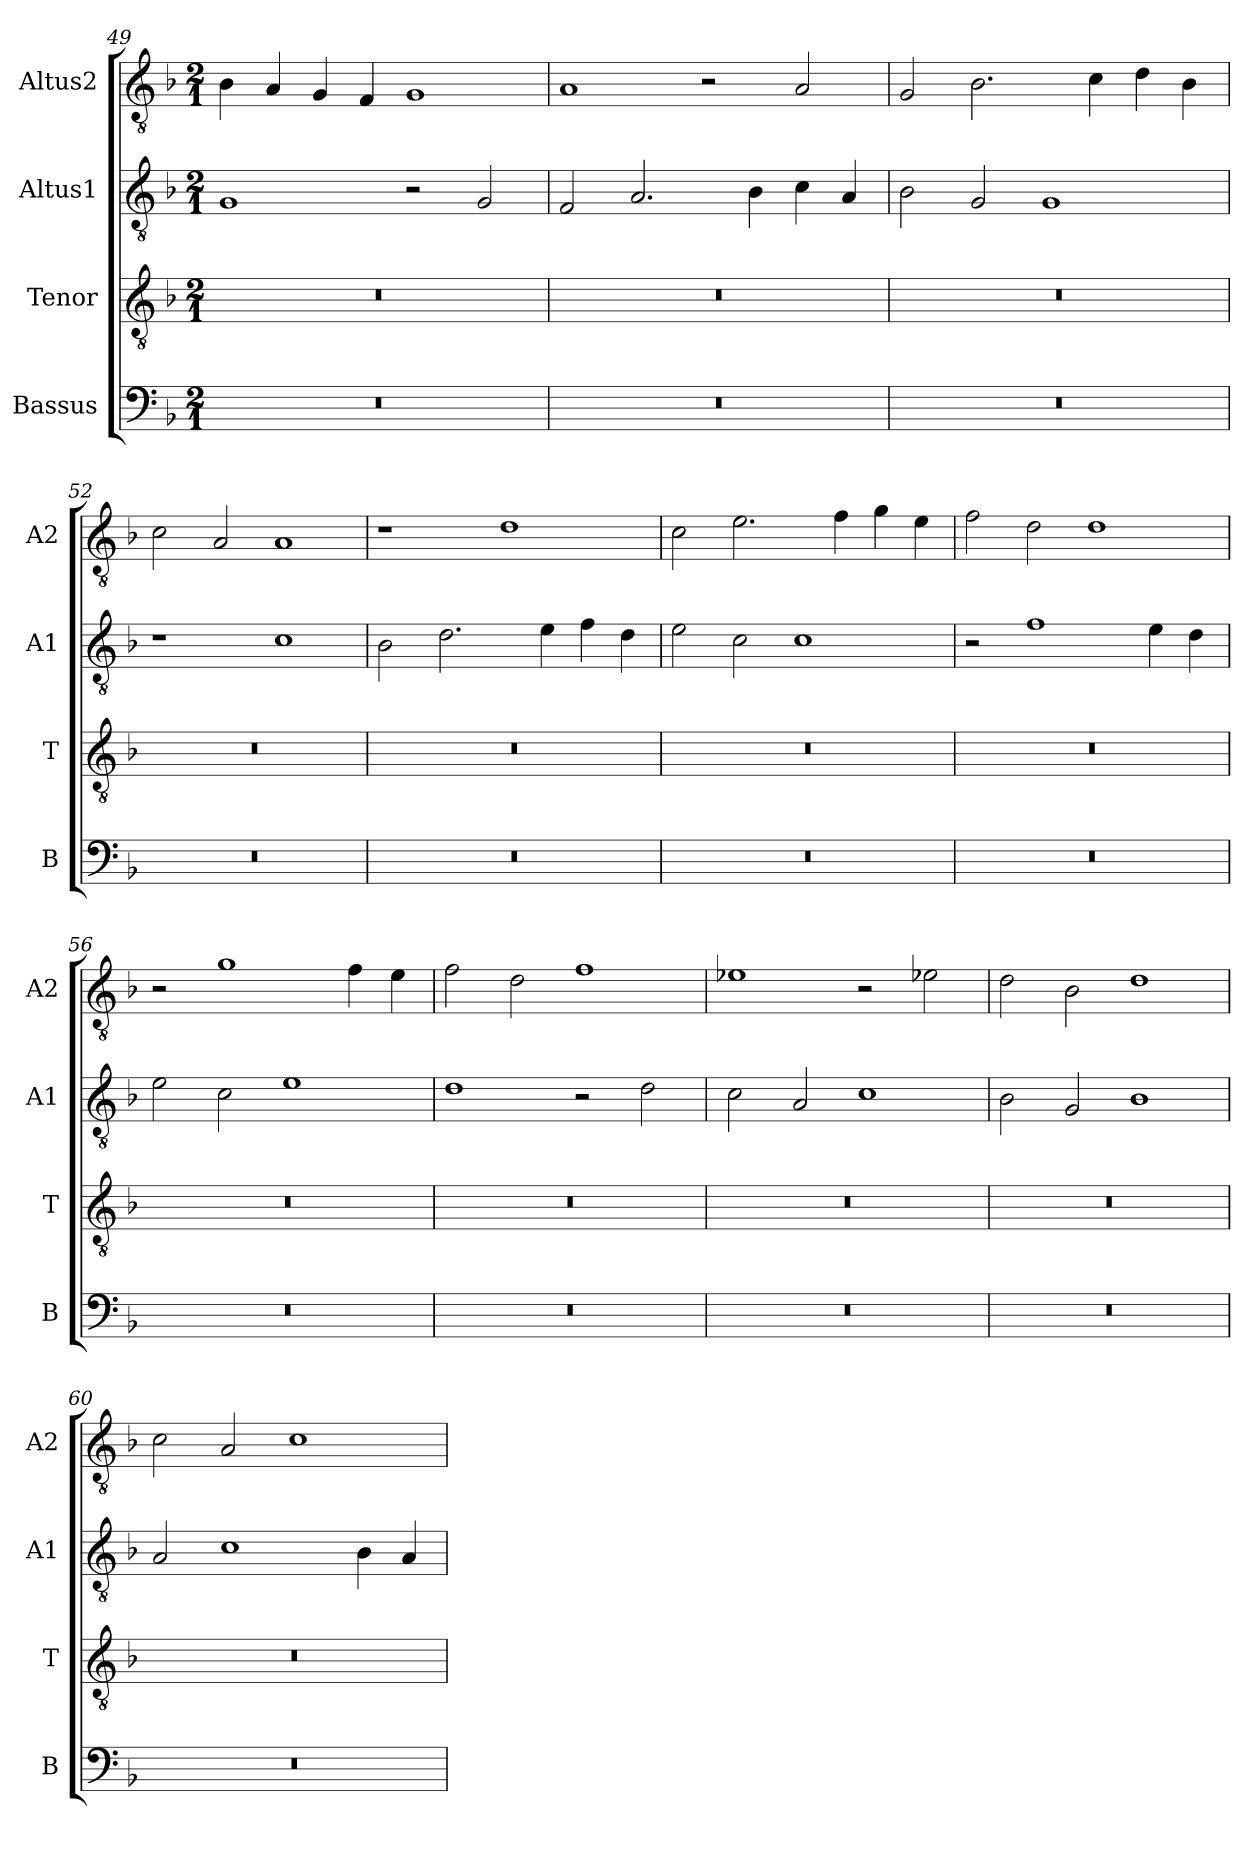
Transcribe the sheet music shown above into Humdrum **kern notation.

**kern	**kern	**kern	**kern
*part4	*part3	*part2	*part1
*staff4	*staff3	*staff2	*staff1
*I"Bassus	*I"Tenor	*I"Altus1	*I"Altus2
*I'B	*I'T	*I'A1	*I'A2
*clefF4	*clefGv2	*clefGv2	*clefGv2
*k[b-]	*k[b-]	*k[b-]	*k[b-]
*M2/1	*M2/1	*M2/1	*M2/1
=49	=49	=49	=49
0r	0r	1G	4B-\
.	.	.	4A/
.	.	.	4G/
.	.	.	4F/
.	.	2r	1G
.	.	2G/	.
=50	=50	=50	=50
0r	0r	2F/	1A
.	.	2.A/	.
.	.	.	2r
.	.	4B-\	.
.	.	4c\	2A/
.	.	4A/	.
=51	=51	=51	=51
0r	0r	2B-\	2G/
.	.	2G/	2.B-\
.	.	1G	.
.	.	.	4c\
.	.	.	4d\
.	.	.	4B-\
=52	=52	=52	=52
0r	0r	1r	2c\
.	.	.	2A/
.	.	1c	1A
=53	=53	=53	=53
0r	0r	2B-\	1r
.	.	2.d\	.
.	.	.	1d
.	.	4e\	.
.	.	4f\	.
.	.	4d\	.
=54	=54	=54	=54
0r	0r	2e\	2c\
.	.	2c\	2.e\
.	.	1c	.
.	.	.	4f\
.	.	.	4g\
.	.	.	4e\
=55	=55	=55	=55
0r	0r	2r	2f\
.	.	1f	2d\
.	.	.	1d
.	.	4e\	.
.	.	4d\	.
=56	=56	=56	=56
0r	0r	2e\	2r
.	.	2c\	1g
.	.	1e	.
.	.	.	4f\
.	.	.	4e\
=57	=57	=57	=57
0r	0r	1d	2f\
.	.	.	2d\
.	.	2r	1f
.	.	2d\	.
=58	=58	=58	=58
0r	0r	2c\	1e-X
.	.	2A/	.
.	.	1c	2r
.	.	.	2e-X\
=59	=59	=59	=59
0r	0r	2B-\	2d\
.	.	2G/	2B-\
.	.	1B-	1d
=60	=60	=60	=60
0r	0r	2A/	2c\
.	.	1c	2A/
.	.	.	1c
.	.	4B-\	.
.	.	4A/	.
=	=	=	=
*-	*-	*-	*-
